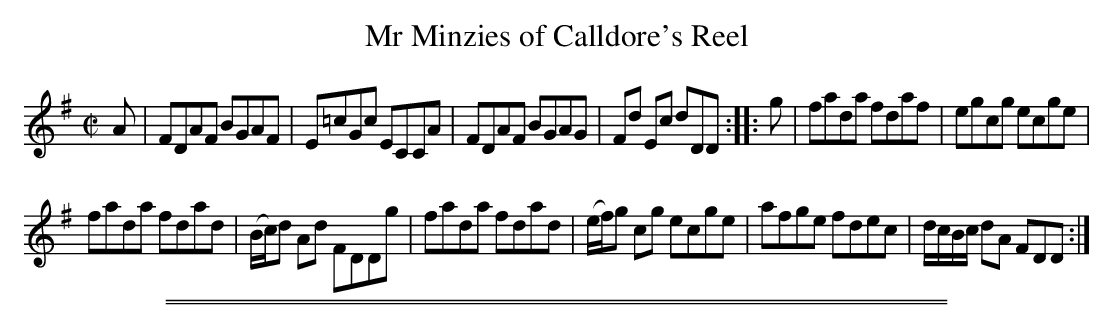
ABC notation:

X:1
T: Mr Minzies of Calldore's Reel
M: C|
L: 1/8
K: G
A |\
FDAF BGAF | E=cGc ECCA |\
FDAF BGAG | Fd Ec dDD :: g |\
fada fdaf | egcg ecge |
fada fdad | (B/c/)d Ad FDDg |\
fada fdad | (e/f/)g cg ecge |\
afge fdec | d/c/B/c/ dA FDD :|
